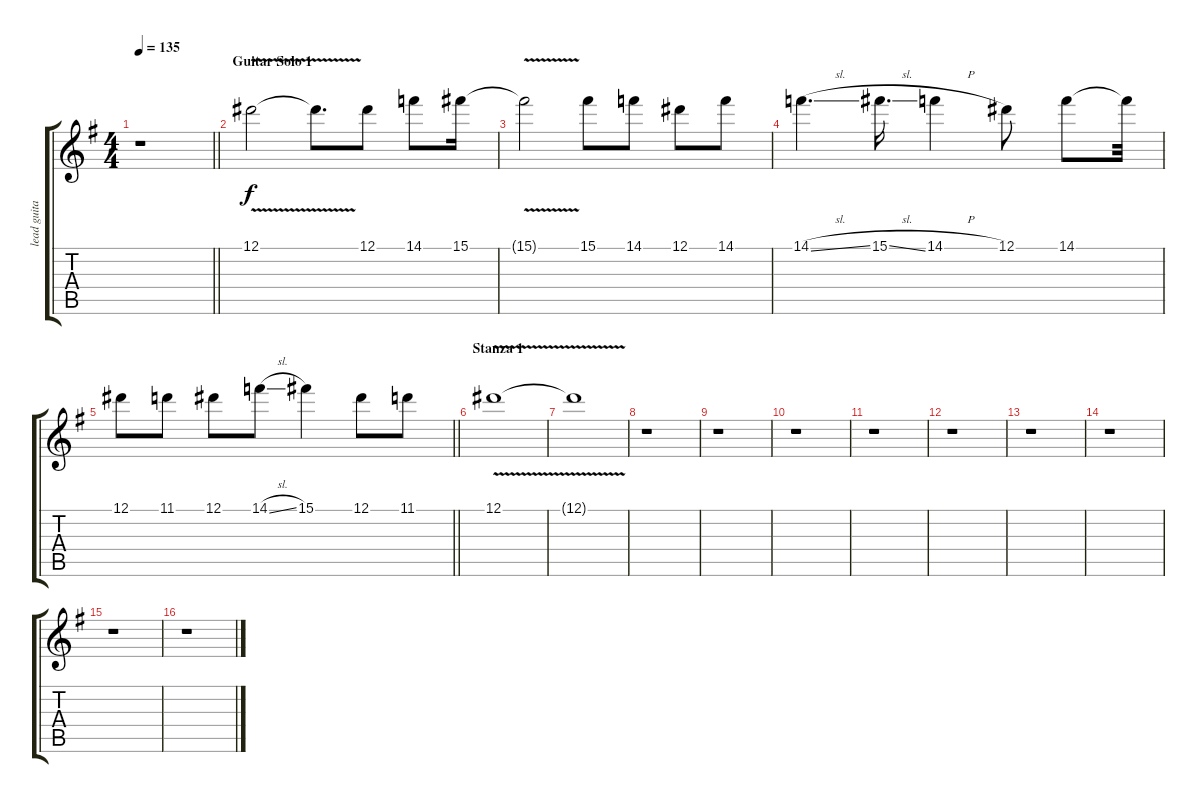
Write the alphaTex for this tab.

\track ("lead guitar" "lead guita") {instrument distortionguitar}
\staff {score tabs}
\tuning (Eb4 Bb3 Gb3 Db3 Ab2 Eb2) {hide}
\ts (4 4)
\tempo 135
\clef g2
\barLineRight lightlight
\ks eminor
r.1{dy f} |
\section ("" "Guitar Solo 1")
12.1{v}.2 12.1{t}.8{d} 12.1.8 14.1.8 15.1.16 |
15.1{v t}.2 15.1.8 14.1.8 12.1.8 14.1.8 |
14.1{sl}.4{d} 15.1{sl}.16{d} 14.1{h}.4 12.1.8 14.1.8 14.1{t}.32 |
\barLineRight lightlight
12.1.8 11.1.8 12.1.8 14.1{sl}.8 15.1.4 12.1.8 11.1.8 |
\section ("" "Stanza 1")
12.1{v}.1 |
12.1{t}.1 |
r.1 |
r.1 |
r.1 |
r.1 |
r.1 |
r.1 |
r.1 |
r.1 |
r.1
